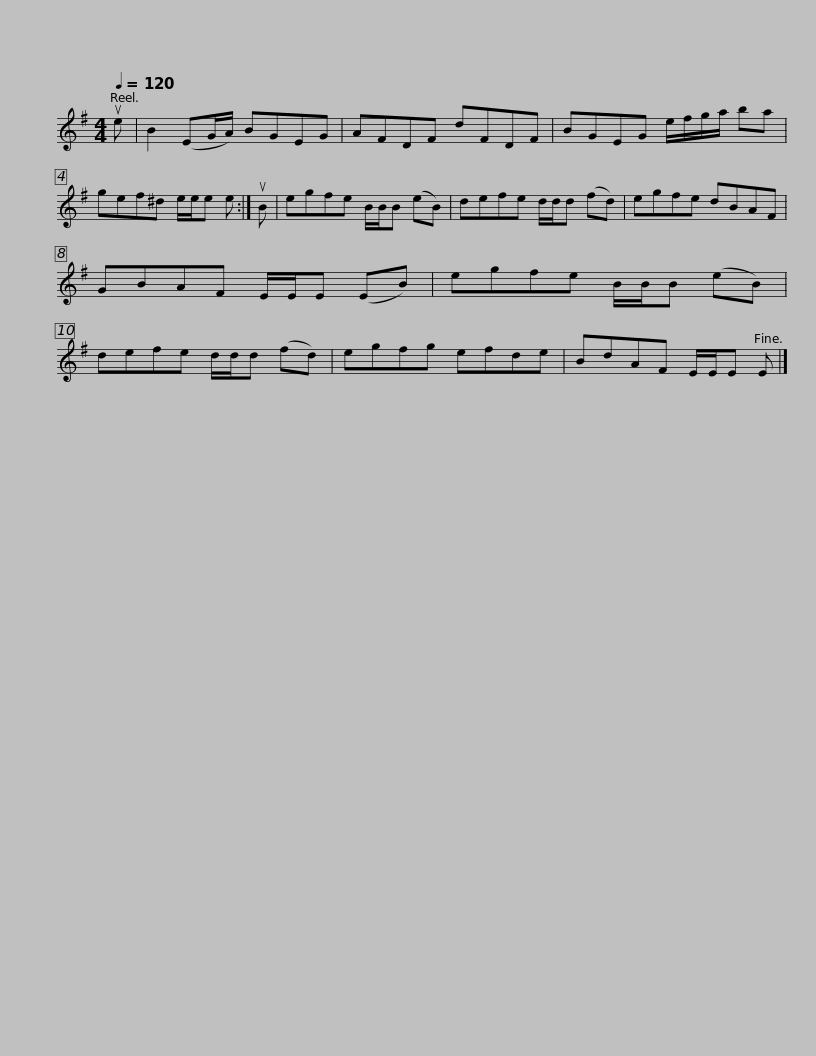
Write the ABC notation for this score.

X:1
L:1/8
Q:1/4=120
M:4/4
I:linebreak $
K:Emin
V:1 treble
V:1
 ue | B2 (EG/A/) BGEG | AFDF dFDF | BGEG e/f/g/a/ ba | gef^d e/e/e e :| %5
 uB |$ egfe B/B/B (eB) | defe d/d/d (fd) | egfe dBAF | GBAF E/E/E (EB) | %10
 egfe B/B/B (eB) |$ defe d/d/d (fd) | egfg efde | BdAF E/E/E E |] %14
